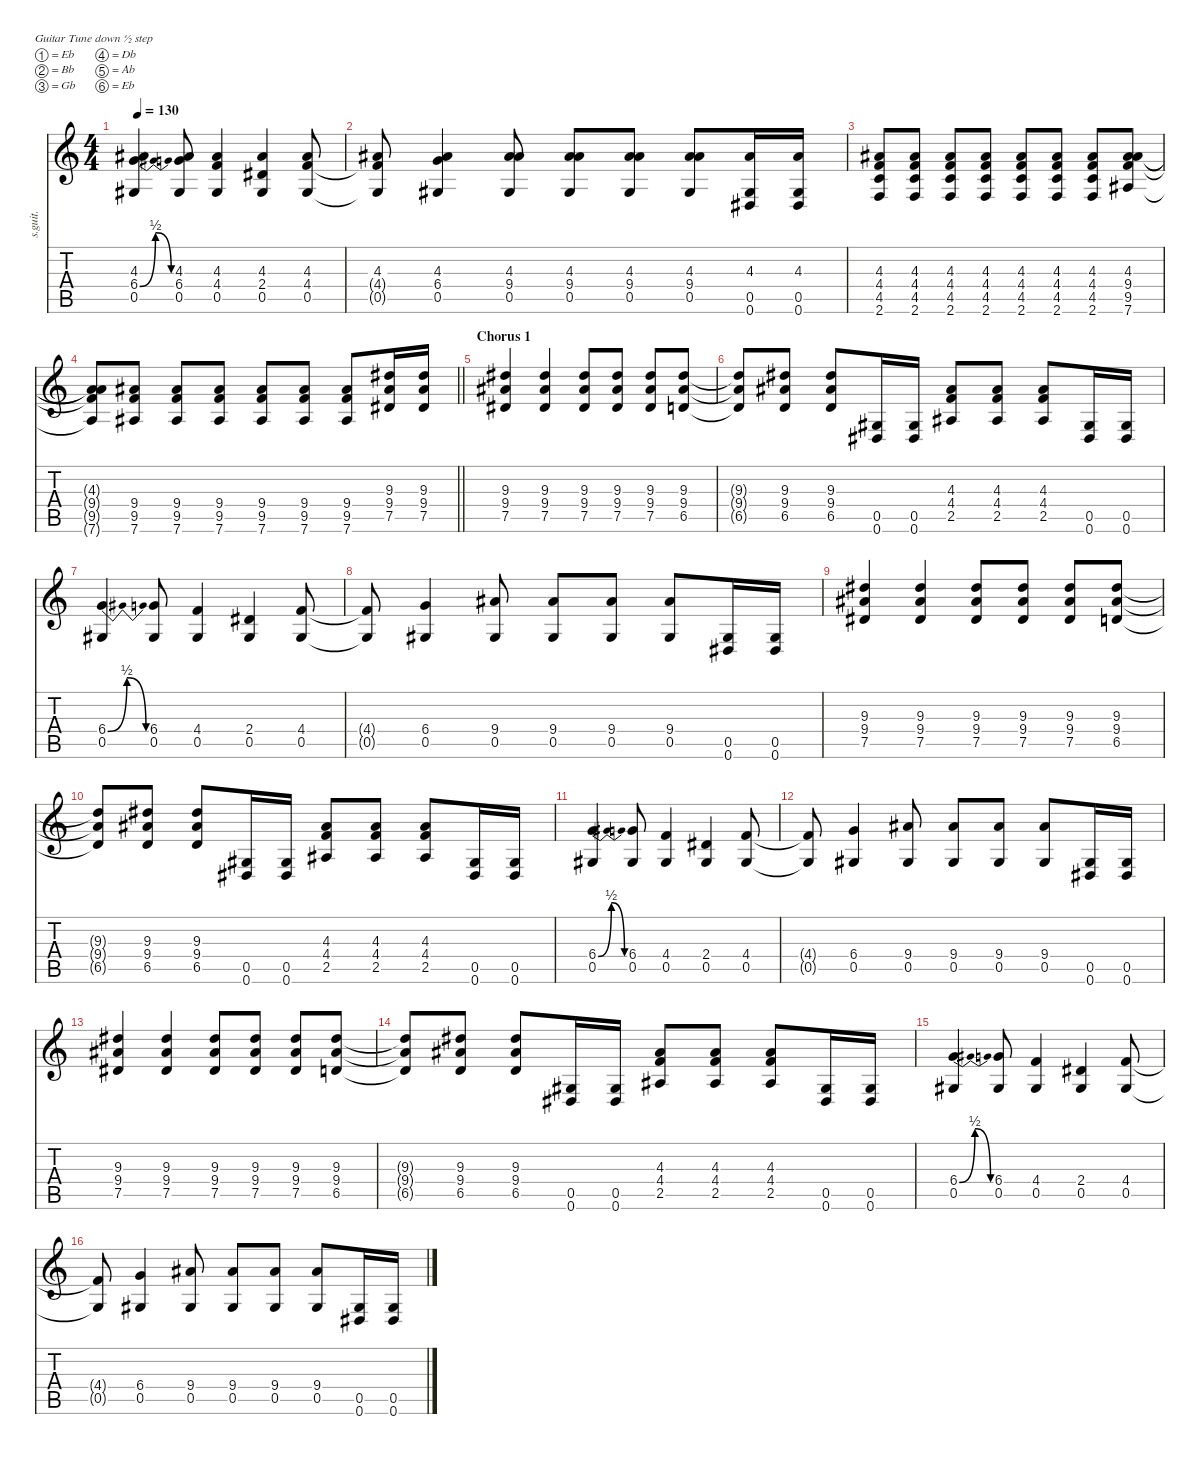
\defaultSystemsLayout 4
\hideDynamics
\bracketExtendMode nobrackets
\otherSystemsTrackNameOrientation horizontal
\track ("James" "s.guit.") {instrument acousticguitarsteel}
\staff {score tabs}
\tuning (Eb4 Bb3 Gb3 Db3 Ab2 Eb2)
\ts (4 4)
\tempo 130
\clef g2
\ks c
(6.4{be (bendrelease 0 0 9.999999599999999 2 19.999999199999998 2 30 0)} 0.5{acc #} 4.3{acc #}).4{dy f beam Up} (6.4 0.5{acc #} 4.3{acc #}).8{beam Up} (4.4 0.5{acc #} 4.3{acc #}).4{beam Up} (2.4{acc #} 0.5{acc #} 4.3{acc #}).4{beam Up} (4.4 0.5{acc #} 4.3{acc #}).8{beam Up} |
(4.4{t} 0.5{t acc #} 4.3{acc #}).8{beam Up} (6.4 0.5{acc #} 4.3{acc #}).4{beam Up} (9.4{acc #} 0.5{acc #} 4.3{acc #}).8{beam Up} (9.4{acc #} 0.5{acc #} 4.3{acc #}).8{beam Up} (9.4{acc #} 0.5{acc #} 4.3{acc #}).8{beam Up} (9.4{acc #} 0.5{acc #} 4.3{acc #}).8{beam Up} (0.5{acc #} 0.6{acc #} 4.3{acc #}).16{beam Up} (0.5{acc #} 0.6{acc #} 4.3{acc #}).16{beam Up} |
(4.4 4.5 2.6 4.3{acc #}).8{beam Up} (4.4 4.5 2.6 4.3{acc #}).8{beam Up} (4.4 4.5 2.6 4.3{acc #}).8{beam Up} (4.4 4.5 2.6 4.3{acc #}).8{beam Up} (4.4 4.5 2.6 4.3{acc #}).8{beam Up} (4.4 4.5 2.6 4.3{acc #}).8{beam Up} (4.4 4.5 2.6 4.3{acc #}).8{beam Up} (9.4{acc #} 9.5 7.6{acc #} 4.3{acc #}).8{beam Up} |
\barLineRight lightlight
(4.3{t acc #} 9.4{t acc #} 9.5{t} 7.6{t acc #}).8{beam Up} (9.4{acc #} 9.5 7.6{acc #}).8{beam Up} (9.4{acc #} 9.5 7.6{acc #}).8{beam Up} (9.4{acc #} 9.5 7.6{acc #}).8{beam Up} (9.4{acc #} 9.5 7.6{acc #}).8{beam Up} (9.4{acc #} 9.5 7.6{acc #}).8{beam Up} (9.4{acc #} 9.5 7.6{acc #}).8{beam Up} (9.3{acc #} 9.4{acc #} 7.5{acc #}).16{beam Up} (9.3{acc #} 9.4{acc #} 7.5{acc #}).16{beam Up} |
\section ("" "Chorus 1")
(9.3{acc #} 9.4{acc #} 7.5{acc #}).4{beam Up} (9.3{acc #} 9.4{acc #} 7.5{acc #}).4{beam Up} (9.3{acc #} 9.4{acc #} 7.5{acc #}).8{beam Up} (9.3{acc #} 9.4{acc #} 7.5{acc #}).8{beam Up} (9.3{acc #} 9.4{acc #} 7.5{acc #}).8{beam Up} (9.3{acc #} 9.4{acc #} 6.5).8{beam Up} |
(9.3{t acc #} 9.4{t acc #} 6.5{t}).8{beam Up} (9.3{acc #} 9.4{acc #} 6.5).8{beam Up} (9.3{acc #} 9.4{acc #} 6.5).8{beam Up} (0.5{acc #} 0.6{acc #}).16{beam Up} (0.5{acc #} 0.6{acc #}).16{beam Up} (4.3{acc #} 4.4 2.5{acc #}).8{beam Up} (4.3{acc #} 4.4 2.5{acc #}).8{beam Up} (4.3{acc #} 4.4 2.5{acc #}).8{beam Up} (0.5{acc #} 0.6{acc #}).16{beam Up} (0.5{acc #} 0.6{acc #}).16{beam Up} |
(6.4{be (bendrelease 0 0 9.999999599999999 2 19.999999199999998 2 30 0)} 0.5{acc #}).4{beam Up} (6.4 0.5{acc #}).8{beam Up} (4.4 0.5{acc #}).4{beam Up} (2.4{acc #} 0.5{acc #}).4{beam Up} (4.4 0.5{acc #}).8{beam Up} |
(4.4{t} 0.5{t acc #}).8{beam Up} (6.4 0.5{acc #}).4{beam Up} (9.4{acc #} 0.5{acc #}).8{beam Up} (9.4{acc #} 0.5{acc #}).8{beam Up} (9.4{acc #} 0.5{acc #}).8{beam Up} (9.4{acc #} 0.5{acc #}).8{beam Up} (0.5{acc #} 0.6{acc #}).16{beam Up} (0.5{acc #} 0.6{acc #}).16{beam Up} |
(9.3{acc #} 9.4{acc #} 7.5{acc #}).4{beam Up} (9.3{acc #} 9.4{acc #} 7.5{acc #}).4{beam Up} (9.3{acc #} 9.4{acc #} 7.5{acc #}).8{beam Up} (9.3{acc #} 9.4{acc #} 7.5{acc #}).8{beam Up} (9.3{acc #} 9.4{acc #} 7.5{acc #}).8{beam Up} (9.3{acc #} 9.4{acc #} 6.5).8{beam Up} |
(9.3{t acc #} 9.4{t acc #} 6.5{t}).8{beam Up} (9.3{acc #} 9.4{acc #} 6.5).8{beam Up} (9.3{acc #} 9.4{acc #} 6.5).8{beam Up} (0.5{acc #} 0.6{acc #}).16{beam Up} (0.5{acc #} 0.6{acc #}).16{beam Up} (4.3{acc #} 4.4 2.5{acc #}).8{beam Up} (4.3{acc #} 4.4 2.5{acc #}).8{beam Up} (4.3{acc #} 4.4 2.5{acc #}).8{beam Up} (0.5{acc #} 0.6{acc #}).16{beam Up} (0.5{acc #} 0.6{acc #}).16{beam Up} |
(6.4{be (bendrelease 0 0 9.999999599999999 2 19.999999199999998 2 30 0)} 0.5{acc #}).4{beam Up} (6.4 0.5{acc #}).8{beam Up} (4.4 0.5{acc #}).4{beam Up} (2.4{acc #} 0.5{acc #}).4{beam Up} (4.4 0.5{acc #}).8{beam Up} |
(4.4{t} 0.5{t acc #}).8{beam Up} (6.4 0.5{acc #}).4{beam Up} (9.4{acc #} 0.5{acc #}).8{beam Up} (9.4{acc #} 0.5{acc #}).8{beam Up} (9.4{acc #} 0.5{acc #}).8{beam Up} (9.4{acc #} 0.5{acc #}).8{beam Up} (0.5{acc #} 0.6{acc #}).16{beam Up} (0.5{acc #} 0.6{acc #}).16{beam Up} |
(9.3{acc #} 9.4{acc #} 7.5{acc #}).4{beam Up} (9.3{acc #} 9.4{acc #} 7.5{acc #}).4{beam Up} (9.3{acc #} 9.4{acc #} 7.5{acc #}).8{beam Up} (9.3{acc #} 9.4{acc #} 7.5{acc #}).8{beam Up} (9.3{acc #} 9.4{acc #} 7.5{acc #}).8{beam Up} (9.3{acc #} 9.4{acc #} 6.5).8{beam Up} |
(9.3{t acc #} 9.4{t acc #} 6.5{t}).8{beam Up} (9.3{acc #} 9.4{acc #} 6.5).8{beam Up} (9.3{acc #} 9.4{acc #} 6.5).8{beam Up} (0.5{acc #} 0.6{acc #}).16{beam Up} (0.5{acc #} 0.6{acc #}).16{beam Up} (4.3{acc #} 4.4 2.5{acc #}).8{beam Up} (4.3{acc #} 4.4 2.5{acc #}).8{beam Up} (4.3{acc #} 4.4 2.5{acc #}).8{beam Up} (0.5{acc #} 0.6{acc #}).16{beam Up} (0.5{acc #} 0.6{acc #}).16{beam Up} |
(6.4{be (bendrelease 0 0 9.999999599999999 2 19.999999199999998 2 30 0)} 0.5{acc #}).4{beam Up} (6.4 0.5{acc #}).8{beam Up} (4.4 0.5{acc #}).4{beam Up} (2.4{acc #} 0.5{acc #}).4{beam Up} (4.4 0.5{acc #}).8{beam Up} |
(4.4{t} 0.5{t acc #}).8{beam Up} (6.4 0.5{acc #}).4{beam Up} (9.4{acc #} 0.5{acc #}).8{beam Up} (9.4{acc #} 0.5{acc #}).8{beam Up} (9.4{acc #} 0.5{acc #}).8{beam Up} (9.4{acc #} 0.5{acc #}).8{beam Up} (0.5{acc #} 0.6{acc #}).16{beam Up} (0.5{acc #} 0.6{acc #}).16{beam Up}
